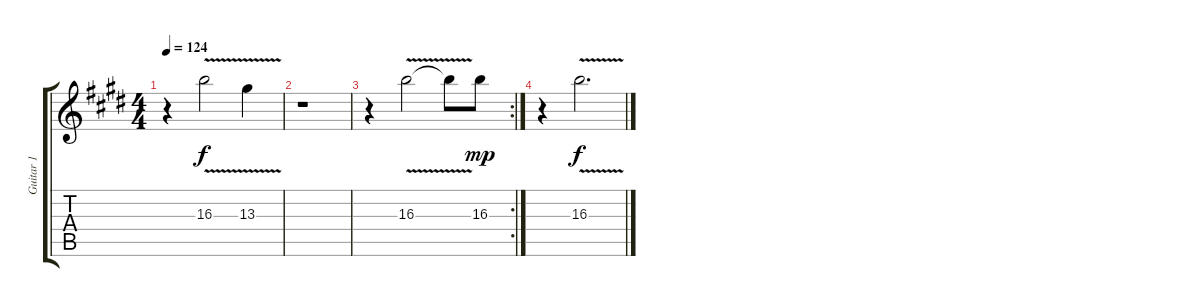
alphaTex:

\track ("Guitar 1 " "Guitar 1 ") {instrument distortionguitar}
\staff {score tabs}
\tuning (E4 B3 G3 D3 A2 E2) {hide}
\ts (4 4)
\tempo 124
\clef g2
\ks e
r.4{dy f} 16.3{v}.2 13.3{v}.4 |
r.1 |
\rc 2
r.4 16.3{v}.2 16.3{t}.8 16.3.8{dy mp} |
r.4 16.3{v}.2{d dy f}
